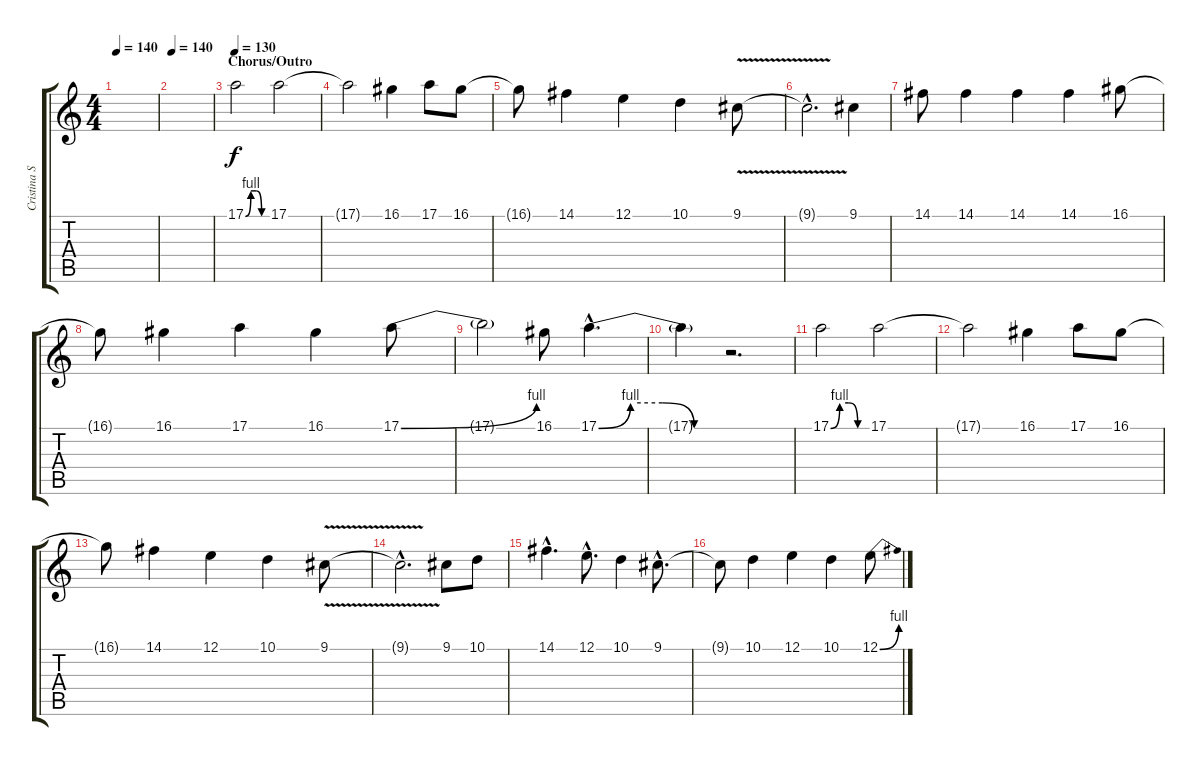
\track ("Cristina Scabbia (Female Vocals)" "Cristina S") {instrument synthstrings1}
\staff {score tabs}
\tuning (E4 B3 G3 D3 A2 E2) {hide}
\ts (4 4)
\tempo 140
\clef g2
\ks c
|
\tempo 140
|
\section ("" "Chorus/Outro")
\tempo 130
17.1{be (custom 0 0 15 4 30 4 45 0 60 0)}.2{volume 15} 17.1.2 |
17.1{t}.2 16.1.4 17.1.8 16.1.8 |
16.1{t}.8 14.1.4 12.1.4 10.1.4 9.1{v}.8 |
9.1{hac t}.2{d} 9.1.4 |
14.1.8 14.1.4 14.1.4 14.1.4 16.1.8 |
16.1{t}.8 16.1.4 17.1.4 16.1.4 17.1{be (bend 0 0 60 4)}.8 |
17.1{t}.2 16.1.8 17.1{be (custom 0 0 15 4 30 4 45 0 60 0) hac}.4{d} |
17.1{t}.4 r.2{d} |
17.1{be (custom 0 0 15 4 30 4 45 0 60 0)}.2{volume 15} 17.1.2 |
17.1{t}.2 16.1.4 17.1.8 16.1.8 |
16.1{t}.8 14.1.4 12.1.4 10.1.4 9.1{v}.8 |
9.1{hac t}.2{d} 9.1.8 10.1.8 |
14.1{hac}.4{d} 12.1{hac}.8{d} 10.1.4 9.1{hac}.8{d} |
9.1{t}.8 10.1.4 12.1.4 10.1.4 12.1{be (bend 0 0 60 4)}.8
